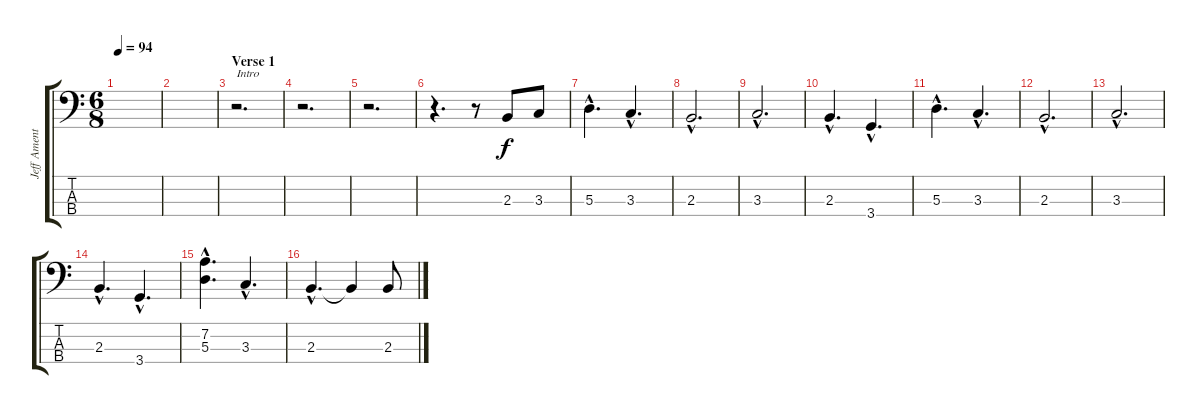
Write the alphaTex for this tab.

\track ("Jeff Ament" "Jeff Ament") {instrument electricbassfinger}
\staff {score tabs}
\tuning (G2 D2 A1 E1) {hide}
\ts (6 8)
\tempo 94
\clef f4
\ks c
|
|
\section ("" "Verse 1")
r.2{d txt "Intro"} |
r.2{d} |
r.2{d} |
r.4{d} r.8 2.3.8 3.3.8 |
5.3{hac}.4{d} 3.3{hac}.4{d} |
2.3{hac}.2{d} |
3.3{hac}.2{d} |
2.3{hac}.4{d} 3.4{hac}.4{d} |
5.3{hac}.4{d} 3.3{hac}.4{d} |
2.3{hac}.2{d} |
3.3{hac}.2{d} |
2.3{hac}.4{d} 3.4{hac}.4{d} |
(7.2{hac} 5.3{hac}).4{d} 3.3{hac}.4{d} |
2.3{hac}.4{d} 2.3{t}.4 2.3.8
